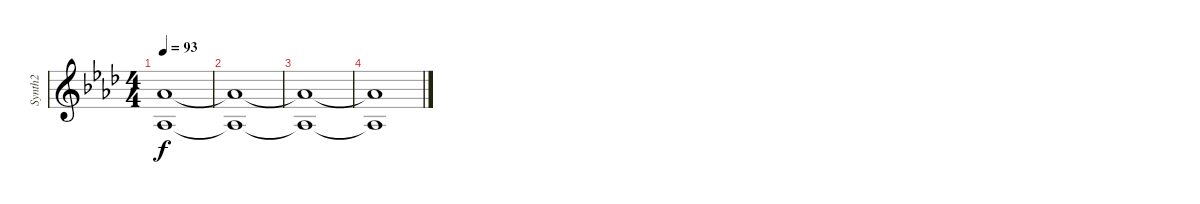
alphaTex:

\track ("Synth2" "Synth2") {instrument stringensemble1}
\staff {score}
\tuning (E4 C4 G3 C3 G2 C2) {hide}
\ts (4 4)
\tempo 93
\clef g2
\ks ab
(8.2{t} 8.4{t}).1{dy f} |
(8.2{t} 8.4{t}).1 |
(8.2{t} 8.4{t}).1 |
(8.2{t} 8.4{t}).1
